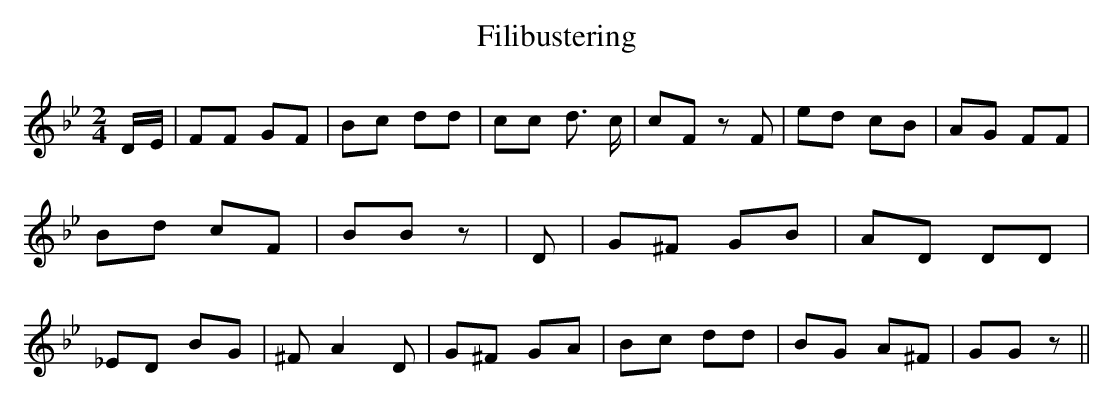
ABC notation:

X:1
T:Filibustering
M:2/4
L:1/8
K:Bb
D/2-E/2| FF GF| Bc dd| cc d3/2 c/2| cF z F| ed cB| AG FF| Bd cF| BB z|\
 D| G^F GB| AD DD| _ED BG| ^F A2 D| G^F GA| Bc dd| BG A^F| GG z||
